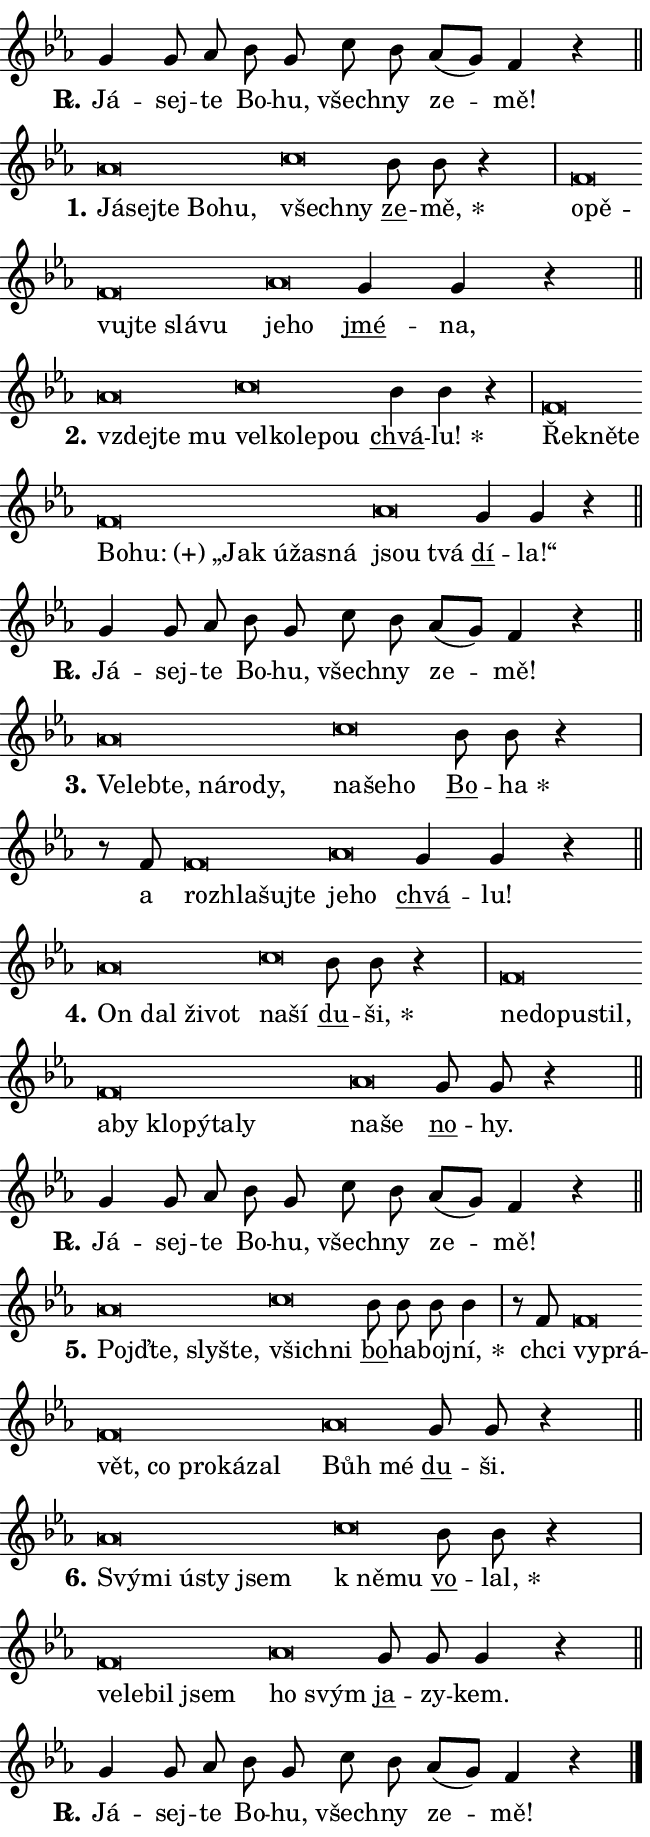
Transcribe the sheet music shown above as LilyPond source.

\version "2.24.0"
\header { tagline = "" }
\paper {
  indent = 0\cm
  top-margin = 0\cm
  right-margin = 0.13\cm % to fit lyric hyphens
  bottom-margin = 0\cm
  left-margin = 0\cm
  paper-width = 11\cm
  page-breaking = #ly:one-page-breaking
  system-system-spacing.basic-distance = #11
  score-system-spacing.basic-distance = #11
  ragged-last = ##f
}


%% Author: Thomas Morley
%% https://lists.gnu.org/archive/html/lilypond-user/2020-05/msg00002.html
#(define (line-position grob)
"Returns position of @var[grob} in current system:
   @code{'start}, if at first time-step
   @code{'end}, if at last time-step
   @code{'middle} otherwise
"
  (let* ((col (ly:item-get-column grob))
         (ln (ly:grob-object col 'left-neighbor))
         (rn (ly:grob-object col 'right-neighbor))
         (col-to-check-left (if (ly:grob? ln) ln col))
         (col-to-check-right (if (ly:grob? rn) rn col))
         (break-dir-left
           (and
             (ly:grob-property col-to-check-left 'non-musical #f)
             (ly:item-break-dir col-to-check-left)))
         (break-dir-right
           (and
             (ly:grob-property col-to-check-right 'non-musical #f)
             (ly:item-break-dir col-to-check-right))))
        (cond ((eqv? 1 break-dir-left) 'start)
              ((eqv? -1 break-dir-right) 'end)
              (else 'middle))))

#(define (tranparent-at-line-position vctor)
  (lambda (grob)
  "Relying on @code{line-position} select the relevant enry from @var{vctor}.
Used to determine transparency,"
    (case (line-position grob)
      ((end) (not (vector-ref vctor 0)))
      ((middle) (not (vector-ref vctor 1)))
      ((start) (not (vector-ref vctor 2))))))

noteHeadBreakVisibility =
#(define-music-function (break-visibility)(vector?)
"Makes @code{NoteHead}s transparent relying on @var{break-visibility}"
#{
  \override NoteHead.transparent =
    #(tranparent-at-line-position break-visibility)
#})

#(define delete-ledgers-for-transparent-note-heads
  (lambda (grob)
    "Reads whether a @code{NoteHead} is transparent.
If so this @code{NoteHead} is removed from @code{'note-heads} from
@var{grob}, which is supposed to be @code{LedgerLineSpanner}.
As a result ledgers are not printed for this @code{NoteHead}"
    (let* ((nhds-array (ly:grob-object grob 'note-heads))
           (nhds-list
             (if (ly:grob-array? nhds-array)
                 (ly:grob-array->list nhds-array)
                 '()))
           ;; Relies on the transparent-property being done before
           ;; Staff.LedgerLineSpanner.after-line-breaking is executed.
           ;; This is fragile ...
           (to-keep
             (remove
               (lambda (nhd)
                 (ly:grob-property nhd 'transparent #f))
               nhds-list)))
      ;; TODO find a better method to iterate over grob-arrays, similiar
      ;; to filter/remove etc for lists
      ;; For now rebuilt from scratch
      (set! (ly:grob-object grob 'note-heads)  '())
      (for-each
        (lambda (nhd)
          (ly:pointer-group-interface::add-grob grob 'note-heads nhd))
        to-keep))))

squashNotes = {
  \override NoteHead.X-extent = #'(-0.2 . 0.2)
  \override NoteHead.Y-extent = #'(-0.75 . 0)
  \override NoteHead.stencil =
    #(lambda (grob)
       (let ((pos (ly:grob-property grob 'staff-position)))
         (begin
           (if (< pos -7) (display "ERROR: Lower brevis then expected\n") (display ""))
           (if (<= pos -6) ly:text-interface::print ly:note-head::print))))
}
unSquashNotes = {
  \revert NoteHead.X-extent
  \revert NoteHead.Y-extent
  \revert NoteHead.stencil
}

hideNotes = \noteHeadBreakVisibility #begin-of-line-visible
unHideNotes = \noteHeadBreakVisibility #all-visible

% work-around for resetting accidentals
% https://lilypond.org/doc/v2.23/Documentation/notation/displaying-rhythms#unmetered-music
cadenzaMeasure = {
  \cadenzaOff
  \partial 1024 s1024
  \cadenzaOn
}

#(define-markup-command (accent layout props text) (markup?)
  "Underline accented syllable"
  (interpret-markup layout props
    #{\markup \override #'(offset . 4.3) \underline { #text }#}))

responsum = \markup \concat {
  "R" \hspace #-1.05 \path #0.1 #'((moveto 0 0.07) (lineto 0.9 0.8)) \hspace #0.05 "."
}

spaceSize = #0.6828661417322834 % exact space size for TeX Gyre Schola

\layout {
  \context {
    \Staff
    \remove "Time_signature_engraver"
    \override LedgerLineSpanner.after-line-breaking = #delete-ledgers-for-transparent-note-heads
  }
  \context {
    \Lyrics {
      \override LyricSpace.minimum-distance = \spaceSize
      \override LyricText.font-name = #"TeX Gyre Schola"
      \override LyricText.font-size = 1
      \override StanzaNumber.font-name = #"TeX Gyre Schola Bold"
      \override StanzaNumber.font-size = 1
    }
  }
  \context {
    \Score 
    \override NoteHead.text =
      #(lambda (grob) 
        (let ((pos (ly:grob-property grob 'staff-position)))
          #{\markup {
            \combine
              \halign #-0.55 \raise #(if (= pos -6) 0 0.5) \override #'(thickness . 2) \draw-line #'(3.2 . 0)
              \musicglyph "noteheads.sM1"
          }#}))
  }
}

% magnetic-lyrics.ily
%
%   written by
%     Jean Abou Samra <jean@abou-samra.fr>
%     Werner Lemberg <wl@gnu.org>
%
%   adapted by
%     Jiri Hon <jiri.hon@gmail.com>
%
% Version 2022-Apr-15

% https://www.mail-archive.com/lilypond-user@gnu.org/msg149350.html

#(define (Left_hyphen_pointer_engraver context)
   "Collect syllable-hyphen-syllable occurrences in lyrics and store
them in properties.  This engraver only looks to the left.  For
example, if the lyrics input is @code{foo -- bar}, it does the
following.

@itemize @bullet
@item
Set the @code{text} property of the @code{LyricHyphen} grob between
@q{foo} and @q{bar} to @code{foo}.

@item
Set the @code{left-hyphen} property of the @code{LyricText} grob with
text @q{foo} to the @code{LyricHyphen} grob between @q{foo} and
@q{bar}.
@end itemize

Use this auxiliary engraver in combination with the
@code{lyric-@/text::@/apply-@/magnetic-@/offset!} hook."
   (let ((hyphen #f)
         (text #f))
     (make-engraver
      (acknowledgers
       ((lyric-syllable-interface engraver grob source-engraver)
        (set! text grob)))
      (end-acknowledgers
       ((lyric-hyphen-interface engraver grob source-engraver)
        ;(when (not (grob::has-interface grob 'lyric-space-interface))
          (set! hyphen grob)));)
      ((stop-translation-timestep engraver)
       (when (and text hyphen)
         (ly:grob-set-object! text 'left-hyphen hyphen))
       (set! text #f)
       (set! hyphen #f)))))

#(define (lyric-text::apply-magnetic-offset! grob)
   "If the space between two syllables is less than the value in
property @code{LyricText@/.details@/.squash-threshold}, move the right
syllable to the left so that it gets concatenated with the left
syllable.

Use this function as a hook for
@code{LyricText@/.after-@/line-@/breaking} if the
@code{Left_@/hyphen_@/pointer_@/engraver} is active."
   (let ((hyphen (ly:grob-object grob 'left-hyphen #f)))
     (when hyphen
       (let ((left-text (ly:spanner-bound hyphen LEFT)))
         (when (grob::has-interface left-text 'lyric-syllable-interface)
           (let* ((common (ly:grob-common-refpoint grob left-text X))
                  (this-x-ext (ly:grob-extent grob common X))
                  (left-x-ext
                   (begin
                     ;; Trigger magnetism for left-text.
                     (ly:grob-property left-text 'after-line-breaking)
                     (ly:grob-extent left-text common X)))
                  ;; `delta` is the gap width between two syllables.
                  (delta (- (interval-start this-x-ext)
                            (interval-end left-x-ext)))
                  (details (ly:grob-property grob 'details))
                  (threshold (assoc-get 'squash-threshold details 0.2)))
             (when (< delta threshold)
               (let* (;; We have to manipulate the input text so that
                      ;; ligatures crossing syllable boundaries are not
                      ;; disabled.  For languages based on the Latin
                      ;; script this is essentially a beautification.
                      ;; However, for non-Western scripts it can be a
                      ;; necessity.
                      (lt (ly:grob-property left-text 'text))
                      (rt (ly:grob-property grob 'text))
                      (is-space (grob::has-interface hyphen 'lyric-space-interface))
                      (space (if is-space " " ""))
                      (extra-delta (if is-space spaceSize 0))
                      ;; Append new syllable.
                      (ltrt-space (if (and (string? lt) (string? rt))
                                (string-append lt space rt)
                                (make-concat-markup (list lt space rt))))
                      ;; Right-align `ltrt` to the right side.
                      (ltrt-space-markup (grob-interpret-markup
                               grob
                               (make-translate-markup
                                (cons (interval-length this-x-ext) 0)
                                (make-right-align-markup ltrt-space)))))
                 (begin
                   ;; Don't print `left-text`.
                   (ly:grob-set-property! left-text 'stencil #f)
                   ;; Set text and stencil (which holds all collected
                   ;; syllables so far) and shift it to the left.
                   (ly:grob-set-property! grob 'text ltrt-space)
                   (ly:grob-set-property! grob 'stencil ltrt-space-markup)
                   (ly:grob-translate-axis! grob (- (- delta extra-delta)) X))))))))))


#(define (lyric-hyphen::displace-bounds-first grob)
   ;; Make very sure this callback isn't triggered too early.
   (let ((left (ly:spanner-bound grob LEFT))
         (right (ly:spanner-bound grob RIGHT)))
     (ly:grob-property left 'after-line-breaking)
     (ly:grob-property right 'after-line-breaking)
     (ly:lyric-hyphen::print grob)))

squashThreshold = #0.4

\layout {
  \context {
    \Lyrics
    \consists #Left_hyphen_pointer_engraver
    \override LyricText.after-line-breaking =
      #lyric-text::apply-magnetic-offset!
    \override LyricHyphen.stencil = #lyric-hyphen::displace-bounds-first
    \override LyricText.details.squash-threshold = \squashThreshold
    \override LyricHyphen.minimum-distance = 0
    \override LyricHyphen.minimum-length = \squashThreshold
  }
}

squashText = \override LyricText.details.squash-threshold = 9999
unSquashText = \override LyricText.details.squash-threshold = \squashThreshold

leftText = \override LyricText.self-alignment-X = #LEFT
unLeftText = \revert LyricText.self-alignment-X

starOffset = #(lambda (grob) 
                (let ((x_offset (ly:self-alignment-interface::aligned-on-x-parent grob)))
                  (if (= x_offset 0) 0 (+ x_offset 1.2))))

star = #(define-music-function (syllable)(string?)
"Append star separator at the end of a syllable"
#{
  \once \override LyricText.X-offset = #starOffset
  \lyricmode { \markup {
    #syllable
    \override #'((font-name . "TeX Gyre Schola Bold")) \hspace #0.2 \lower #0.65 \larger "*"
  } }
#})

starAccent = #(define-music-function (syllable)(string?)
"Append star separator at the end of a syllable and make accent"
#{
  \once \override LyricText.X-offset = #starOffset
  \lyricmode { \markup {
    \accent #syllable
    \override #'((font-name . "TeX Gyre Schola Bold")) \hspace #0.2 \lower #0.65 \larger "*"
  } }
#})

breath = #(define-music-function (syllable)(string?)
"Append breathing indicator at the end of a syllable"
#{
  \lyricmode { \markup { #syllable "+" } }
#})

optionalBreath = #(define-music-function (syllable)(string?)
"Append optional breathing indicator at the end of a syllable"
#{
  \lyricmode { \markup { #syllable "(+)" } }
#})


\score {
    <<
        \new Voice = "melody" { \cadenzaOn \key es \major \relative { g'4 g8 as bes g \bar "" c bes \bar "" as[( g)] f4 r \cadenzaMeasure \bar "||" \break } }
        \new Lyrics \lyricsto "melody" { \lyricmode { \set stanza = \responsum
Já -- sej -- te Bo -- hu, všech -- ny ze -- mě! } }
    >>
    \layout {}
}

\score {
    <<
        \new Voice = "melody" { \cadenzaOn \key es \major \relative { \squashNotes as'\breve*1/16 \hideNotes \breve*1/16 \bar "" \breve*1/16 \bar "" \breve*1/16 \breve*1/16 \bar "" \unHideNotes \unSquashNotes \squashNotes c\breve*1/16 \hideNotes \breve*1/16 \bar "" \unHideNotes \unSquashNotes \bar "" bes8 bes r4 \cadenzaMeasure \bar "|" \squashNotes f\breve*1/16 \hideNotes \breve*1/16 \bar "" \breve*1/16 \bar "" \breve*1/16 \bar "" \breve*1/16 \breve*1/16 \bar "" \unHideNotes \unSquashNotes \squashNotes as\breve*1/16 \hideNotes \breve*1/16 \bar "" \unHideNotes \unSquashNotes \bar "" g4 g r \cadenzaMeasure \bar "||" \break } }
        \new Lyrics \lyricsto "melody" { \lyricmode { \set stanza = "1."
\leftText Já -- \squashText sej -- te Bo -- hu, \unSquashText všech -- \squashText ny \unLeftText \unSquashText \markup \accent ze -- \star mě, \leftText o -- \squashText pě -- vuj -- te slá -- vu \unSquashText je -- \squashText ho \unLeftText \unSquashText \markup \accent jmé -- na, } }
    >>
    \layout {}
}

\score {
    <<
        \new Voice = "melody" { \cadenzaOn \key es \major \relative { \squashNotes as'\breve*1/16 \hideNotes \breve*1/16 \breve*1/16 \bar "" \unHideNotes \unSquashNotes \squashNotes c\breve*1/16 \hideNotes \breve*1/16 \bar "" \breve*1/16 \breve*1/16 \bar "" \unHideNotes \unSquashNotes \bar "" bes4 bes r \cadenzaMeasure \bar "|" \squashNotes f\breve*1/16 \hideNotes \breve*1/16 \bar "" \breve*1/16 \bar "" \breve*1/16 \bar "" \breve*1/16 \bar "" \breve*1/16 \bar "" \breve*1/16 \bar "" \breve*1/16 \breve*1/16 \bar "" \unHideNotes \unSquashNotes \squashNotes as\breve*1/16 \hideNotes \breve*1/16 \bar "" \unHideNotes \unSquashNotes \bar "" g4 g r \cadenzaMeasure \bar "||" \break } }
        \new Lyrics \lyricsto "melody" { \lyricmode { \set stanza = "2."
\leftText vzdej -- \squashText te mu \unSquashText vel -- \squashText ko -- le -- pou \unLeftText \unSquashText \markup \accent chvá -- \star lu! \leftText Ře -- \squashText kně -- te Bo -- \optionalBreath hu: „Jak ú -- ža -- sná \unSquashText jsou \squashText tvá \unLeftText \unSquashText \markup \accent dí -- la!“ } }
    >>
    \layout {}
}

\score {
    <<
        \new Voice = "melody" { \cadenzaOn \key es \major \relative { g'4 g8 as bes g \bar "" c bes \bar "" as[( g)] f4 r \cadenzaMeasure \bar "||" \break } }
        \new Lyrics \lyricsto "melody" { \lyricmode { \set stanza = \responsum
Já -- sej -- te Bo -- hu, všech -- ny ze -- mě! } }
    >>
    \layout {}
}

\score {
    <<
        \new Voice = "melody" { \cadenzaOn \key es \major \relative { \squashNotes as'\breve*1/16 \hideNotes \breve*1/16 \bar "" \breve*1/16 \bar "" \breve*1/16 \bar "" \breve*1/16 \breve*1/16 \bar "" \unHideNotes \unSquashNotes \squashNotes c\breve*1/16 \hideNotes \breve*1/16 \breve*1/16 \bar "" \unHideNotes \unSquashNotes \bar "" bes8 bes r4 \cadenzaMeasure \bar "|" r8 f8 \squashNotes f\breve*1/16 \hideNotes \breve*1/16 \bar "" \breve*1/16 \breve*1/16 \bar "" \unHideNotes \unSquashNotes \squashNotes as\breve*1/16 \hideNotes \breve*1/16 \bar "" \unHideNotes \unSquashNotes \bar "" g4 g r \cadenzaMeasure \bar "||" \break } }
        \new Lyrics \lyricsto "melody" { \lyricmode { \set stanza = "3."
\leftText Ve -- \squashText leb -- te, ná -- ro -- dy, \unSquashText na -- \squashText še -- ho \unLeftText \unSquashText \markup \accent Bo -- \star ha a \leftText roz -- \squashText hla -- šuj -- te \unSquashText je -- \squashText ho \unLeftText \unSquashText \markup \accent chvá -- lu! } }
    >>
    \layout {}
}

\score {
    <<
        \new Voice = "melody" { \cadenzaOn \key es \major \relative { \squashNotes as'\breve*1/16 \hideNotes \breve*1/16 \bar "" \breve*1/16 \breve*1/16 \bar "" \unHideNotes \unSquashNotes \squashNotes c\breve*1/16 \hideNotes \breve*1/16 \bar "" \unHideNotes \unSquashNotes \bar "" bes8 bes r4 \cadenzaMeasure \bar "|" \squashNotes f\breve*1/16 \hideNotes \breve*1/16 \bar "" \breve*1/16 \bar "" \breve*1/16 \bar "" \breve*1/16 \bar "" \breve*1/16 \bar "" \breve*1/16 \bar "" \breve*1/16 \bar "" \breve*1/16 \breve*1/16 \bar "" \unHideNotes \unSquashNotes \squashNotes as\breve*1/16 \hideNotes \breve*1/16 \bar "" \unHideNotes \unSquashNotes \bar "" g8 g r4 \cadenzaMeasure \bar "||" \break } }
        \new Lyrics \lyricsto "melody" { \lyricmode { \set stanza = "4."
\leftText On \squashText dal ži -- vot \unSquashText na -- \squashText ší \unLeftText \unSquashText \markup \accent du -- \star ši, \leftText ne -- \squashText do -- pu -- stil, a -- by klo -- pý -- ta -- ly \unSquashText na -- \squashText še \unLeftText \unSquashText \markup \accent no -- hy. } }
    >>
    \layout {}
}

\score {
    <<
        \new Voice = "melody" { \cadenzaOn \key es \major \relative { g'4 g8 as bes g \bar "" c bes \bar "" as[( g)] f4 r \cadenzaMeasure \bar "||" \break } }
        \new Lyrics \lyricsto "melody" { \lyricmode { \set stanza = \responsum
Já -- sej -- te Bo -- hu, všech -- ny ze -- mě! } }
    >>
    \layout {}
}

\score {
    <<
        \new Voice = "melody" { \cadenzaOn \key es \major \relative { \squashNotes as'\breve*1/16 \hideNotes \breve*1/16 \bar "" \breve*1/16 \breve*1/16 \bar "" \unHideNotes \unSquashNotes \squashNotes c\breve*1/16 \hideNotes \breve*1/16 \bar "" \unHideNotes \unSquashNotes \bar "" bes8 bes bes bes4 \cadenzaMeasure \bar "|" r8 f8 \squashNotes f\breve*1/16 \hideNotes \breve*1/16 \bar "" \breve*1/16 \bar "" \breve*1/16 \bar "" \breve*1/16 \bar "" \breve*1/16 \breve*1/16 \bar "" \unHideNotes \unSquashNotes \squashNotes as\breve*1/16 \hideNotes \breve*1/16 \bar "" \unHideNotes \unSquashNotes \bar "" g8 g r4 \cadenzaMeasure \bar "||" \break } }
        \new Lyrics \lyricsto "melody" { \lyricmode { \set stanza = "5."
\leftText Pojď -- \squashText te, sly -- šte, \unSquashText všich -- \squashText ni \unLeftText \unSquashText \markup \accent bo -- ha -- boj -- \star ní, chci \leftText vy -- \squashText prá -- vět, co pro -- ká -- zal \unSquashText Bůh \squashText mé \unLeftText \unSquashText \markup \accent du -- ši. } }
    >>
    \layout {}
}

\score {
    <<
        \new Voice = "melody" { \cadenzaOn \key es \major \relative { \squashNotes as'\breve*1/16 \hideNotes \breve*1/16 \bar "" \breve*1/16 \bar "" \breve*1/16 \breve*1/16 \bar "" \unHideNotes \unSquashNotes \squashNotes c\breve*1/16 \hideNotes \breve*1/16 \bar "" \unHideNotes \unSquashNotes \bar "" bes8 bes r4 \cadenzaMeasure \bar "|" \squashNotes f\breve*1/16 \hideNotes \breve*1/16 \bar "" \breve*1/16 \breve*1/16 \bar "" \unHideNotes \unSquashNotes \squashNotes as\breve*1/16 \hideNotes \breve*1/16 \bar "" \unHideNotes \unSquashNotes \bar "" g8 g g4 r \cadenzaMeasure \bar "||" \break } }
        \new Lyrics \lyricsto "melody" { \lyricmode { \set stanza = "6."
\leftText Svý -- \squashText mi ú -- sty jsem \unSquashText "k ně" -- \squashText mu \unLeftText \unSquashText \markup \accent vo -- \star lal, \leftText ve -- \squashText le -- bil jsem \unSquashText ho \squashText svým \unLeftText \unSquashText \markup \accent ja -- zy -- kem. } }
    >>
    \layout {}
}

\score {
    <<
        \new Voice = "melody" { \cadenzaOn \key es \major \relative { g'4 g8 as bes g \bar "" c bes \bar "" as[( g)] f4 r \cadenzaMeasure \bar "||" \break } \bar "|." }
        \new Lyrics \lyricsto "melody" { \lyricmode { \set stanza = \responsum
Já -- sej -- te Bo -- hu, všech -- ny ze -- mě! } }
    >>
    \layout {}
}
